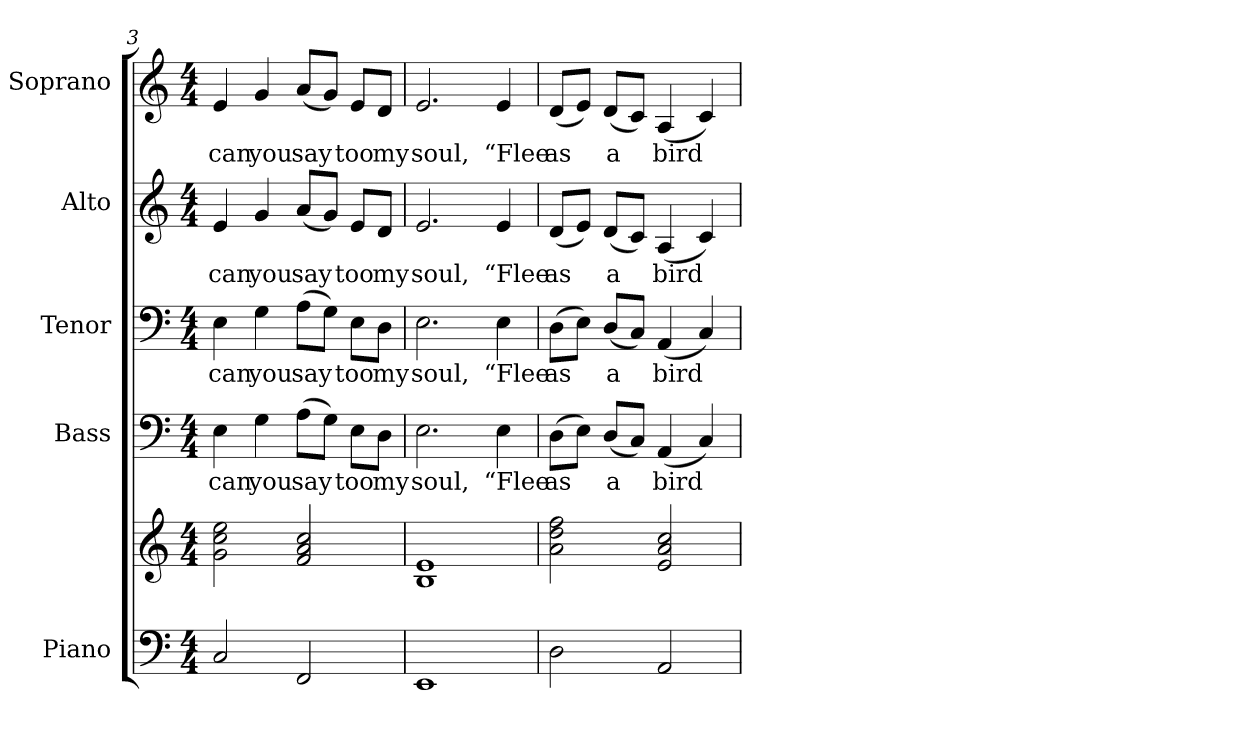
**kern	**kern	**kern	**text	**kern	**text	**kern	**text	**kern	**text
*part5	*part5	*part4	*part4	*part3	*part3	*part2	*part2	*part1	*part1
*staff6	*staff5	*staff4	*staff4	*staff3	*staff3	*staff2	*staff2	*staff1	*staff1
*I"Piano	*	*I"Bass	*	*I"Tenor	*	*I"Alto	*	*I"Soprano	*
*I'Pno.	*	*I'B.	*	*I'T.	*	*I'A.	*	*I'S.	*
!!LO:PB:g=z
*clefF4	*clefG2	*clefF4	*	*clefF4	*	*clefG2	*	*clefG2	*
*k[]	*k[]	*k[]	*	*k[]	*	*k[]	*	*k[]	*
*C:	*C:	*C:	*	*C:	*	*C:	*	*C:	*
*M4/4	*M4/4	*M4/4	*	*M4/4	*	*M4/4	*	*M4/4	*
=3	=3	=3	=3	=3	=3	=3	=3	=3	=3
!	!	!	!LO:LY:b:color=#000000	!	!	!	!	!	!
!	!	!	!	!	!LO:LY:b:color=#000000	!	!	!	!
!	!	!	!	!	!	!	!LO:LY:b:color=#000000	!	!
!	!	!	!	!	!	!	!	!	!LO:LY:b:color=#000000
2Ci/	2gi\ 2cci 2eei	4Ei\	can	4Ei\	can	4ei/	can	4ei/	can
!	!	!	!LO:LY:b:color=#000000	!	!	!	!	!	!
!	!	!	!	!	!LO:LY:b:color=#000000	!	!	!	!
!	!	!	!	!	!	!	!LO:LY:b:color=#000000	!	!
!	!	!	!	!	!	!	!	!	!LO:LY:b:color=#000000
.	.	4Gi\	you	4Gi\	you	4gi/	you	4gi/	you
!	!	!	!LO:LY:b:color=#000000	!	!	!	!	!	!
!	!	!	!	!	!LO:LY:b:color=#000000	!	!	!	!
!	!	!	!	!	!	!	!LO:LY:b:color=#000000	!	!
!	!	!	!	!	!	!	!	!	!LO:LY:b:color=#000000
2FFi/	2fi/ 2ai 2cci	(8Ai\L	say	(8Ai\L	say	(8ai/L	say	(8ai/L	say
.	.	8Gi\J)	.	8Gi\J)	.	8gi/J)	.	8gi/J)	.
!	!	!	!LO:LY:b:color=#000000	!	!	!	!	!	!
!	!	!	!	!	!LO:LY:b:color=#000000	!	!	!	!
!	!	!	!	!	!	!	!LO:LY:b:color=#000000	!	!
!	!	!	!	!	!	!	!	!	!LO:LY:b:color=#000000
.	.	8Ei\L	too	8Ei\L	too	8ei/L	too	8ei/L	too
!	!	!	!LO:LY:b:color=#000000	!	!	!	!	!	!
!	!	!	!	!	!LO:LY:b:color=#000000	!	!	!	!
!	!	!	!	!	!	!	!LO:LY:b:color=#000000	!	!
!	!	!	!	!	!	!	!	!	!LO:LY:b:color=#000000
.	.	8Di\J	my	8Di\J	my	8di/J	my	8di/J	my
=4	=4	=4	=4	=4	=4	=4	=4	=4	=4
!	!	!	!LO:LY:b:color=#000000	!	!	!	!	!	!
!	!	!	!	!	!LO:LY:b:color=#000000	!	!	!	!
!	!	!	!	!	!	!	!LO:LY:b:color=#000000	!	!
!	!	!	!	!	!	!	!	!	!LO:LY:b:color=#000000
1EEi	1Bi 1ei	2.Ei\	soul,	2.Ei\	soul,	2.ei/	soul,	2.ei/	soul,
!	!	!	!LO:LY:b:color=#000000	!	!	!	!	!	!
!	!	!	!	!	!LO:LY:b:color=#000000	!	!	!	!
!	!	!	!	!	!	!	!LO:LY:b:color=#000000	!	!
!	!	!	!	!	!	!	!	!	!LO:LY:b:color=#000000
.	.	4Ei\	“Flee	4Ei\	“Flee	4ei/	“Flee	4ei/	“Flee
!!LO:PB:g=z
=5	=5	=5	=5	=5	=5	=5	=5	=5	=5
!	!	!	!LO:LY:b:color=#000000	!	!	!	!	!	!
!	!	!	!	!	!LO:LY:b:color=#000000	!	!	!	!
!	!	!	!	!	!	!	!LO:LY:b:color=#000000	!	!
!	!	!	!	!	!	!	!	!	!LO:LY:b:color=#000000
2Di\	2ai\ 2ddi 2ffi	(8Di\L	as	(8Di\L	as	(8di/L	as	(8di/L	as
.	.	8Ei\J)	.	8Ei\J)	.	8ei/J)	.	8ei/J)	.
!	!	!	!LO:LY:b:color=#000000	!	!	!	!	!	!
!	!	!	!	!	!LO:LY:b:color=#000000	!	!	!	!
!	!	!	!	!	!	!	!LO:LY:b:color=#000000	!	!
!	!	!	!	!	!	!	!	!	!LO:LY:b:color=#000000
.	.	(8Di/L	a	(8Di/L	a	(8di/L	a	(8di/L	a
.	.	8Ci/J)	.	8Ci/J)	.	8ci/J)	.	8ci/J)	.
!	!	!	!LO:LY:b:color=#000000	!	!	!	!	!	!
!	!	!	!	!	!LO:LY:b:color=#000000	!	!	!	!
!	!	!	!	!	!	!	!LO:LY:b:color=#000000	!	!
!	!	!	!	!	!	!	!	!	!LO:LY:b:color=#000000
2AAi/	2ei/ 2ai 2cci	(4AAi/	bird	(4AAi/	bird	(4Ai/	bird	(4Ai/	bird
.	.	4Ci/)	.	4Ci/)	.	4ci/)	.	4ci/)	.
=	=	=	=	=	=	=	=	=	=
*-	*-	*-	*-	*-	*-	*-	*-	*-	*-
